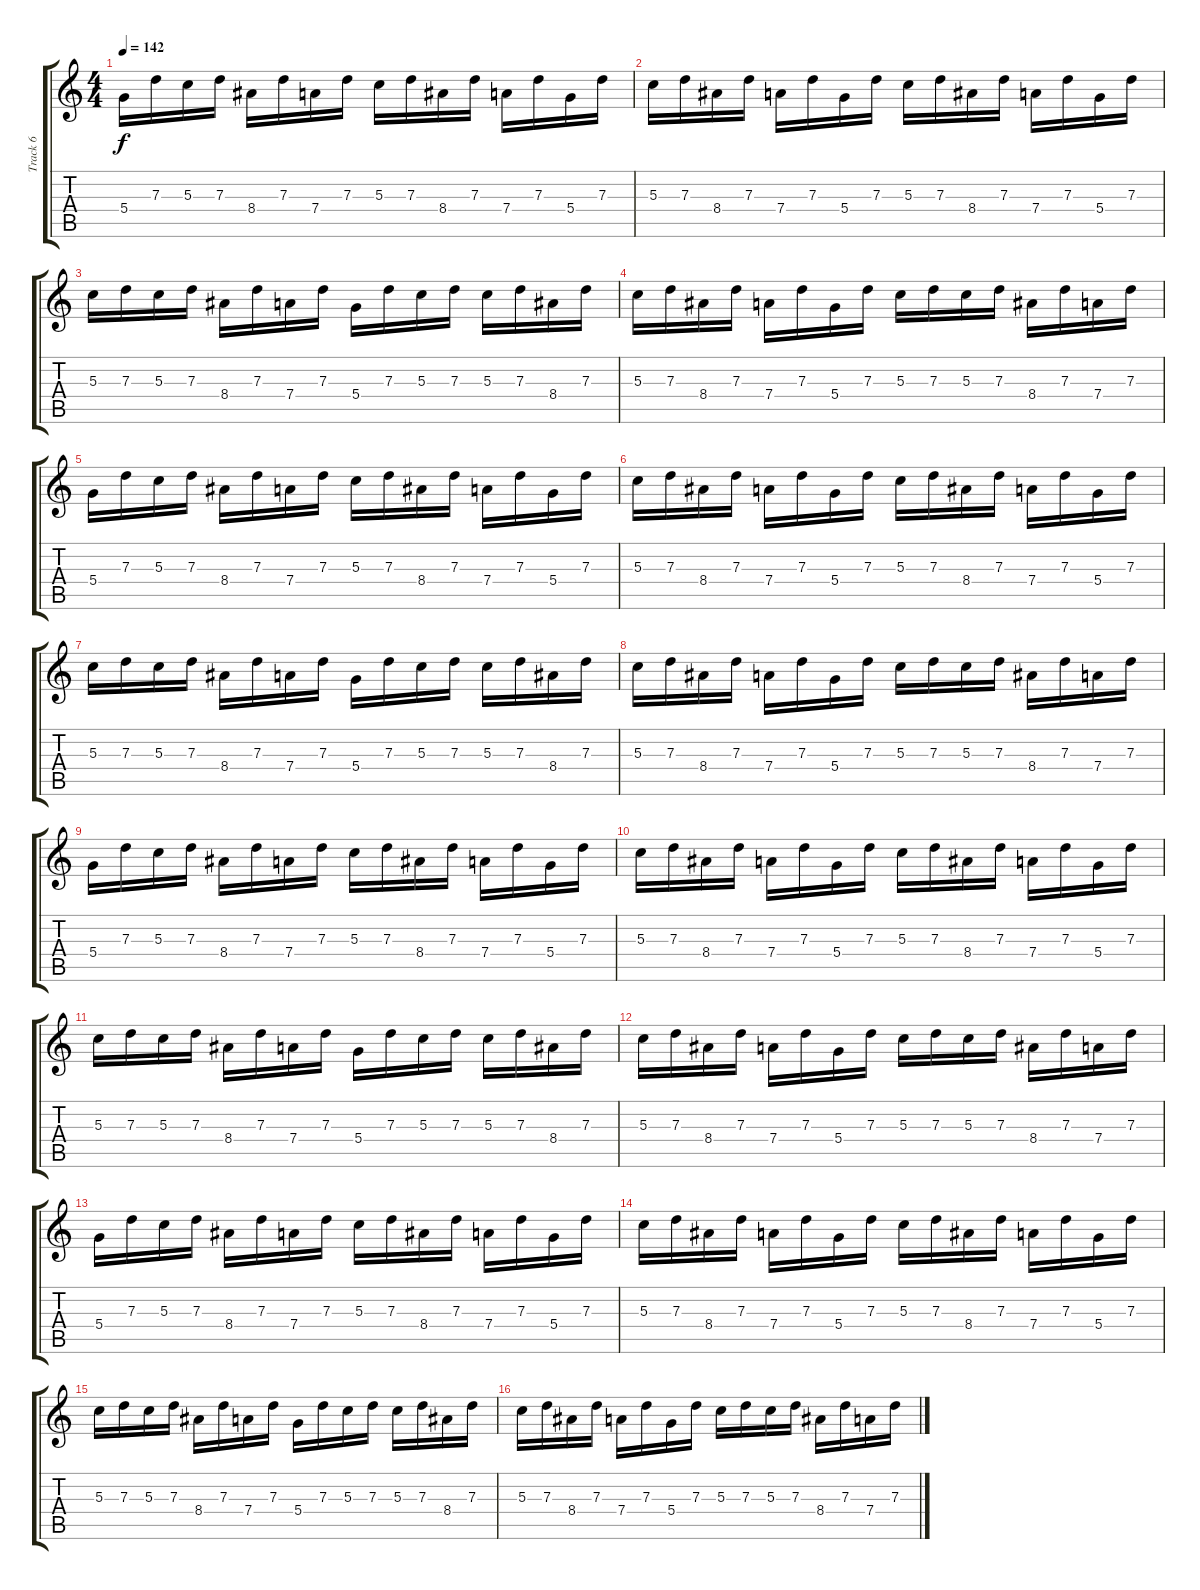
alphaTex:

\track ("Track 6" "Track 6") {instrument electricguitarjazz}
\staff {score tabs}
\tuning (E4 B3 G3 D3 A2 E2) {hide}
\ts (4 4)
\tempo 142
\clef g2
\ks c
5.4.16{dy f volume 10} 7.3.16 5.3.16 7.3.16 8.4.16 7.3.16 7.4.16 7.3.16 5.3.16 7.3.16 8.4.16 7.3.16 7.4.16 7.3.16 5.4.16 7.3.16 |
5.3.16 7.3.16 8.4.16 7.3.16 7.4.16 7.3.16 5.4.16 7.3.16 5.3.16 7.3.16 8.4.16 7.3.16 7.4.16 7.3.16 5.4.16 7.3.16 |
5.3.16 7.3.16 5.3.16 7.3.16 8.4.16 7.3.16 7.4.16 7.3.16 5.4.16 7.3.16 5.3.16 7.3.16 5.3.16 7.3.16 8.4.16 7.3.16 |
5.3.16 7.3.16 8.4.16 7.3.16 7.4.16 7.3.16 5.4.16 7.3.16 5.3.16 7.3.16 5.3.16 7.3.16 8.4.16 7.3.16 7.4.16 7.3.16 |
5.4.16 7.3.16 5.3.16 7.3.16 8.4.16 7.3.16 7.4.16 7.3.16 5.3.16 7.3.16 8.4.16 7.3.16 7.4.16 7.3.16 5.4.16 7.3.16 |
5.3.16 7.3.16 8.4.16 7.3.16 7.4.16 7.3.16 5.4.16 7.3.16 5.3.16 7.3.16 8.4.16 7.3.16 7.4.16 7.3.16 5.4.16 7.3.16 |
5.3.16 7.3.16 5.3.16 7.3.16 8.4.16 7.3.16 7.4.16 7.3.16 5.4.16 7.3.16 5.3.16 7.3.16 5.3.16 7.3.16 8.4.16 7.3.16 |
5.3.16 7.3.16 8.4.16 7.3.16 7.4.16 7.3.16 5.4.16 7.3.16 5.3.16 7.3.16 5.3.16 7.3.16 8.4.16 7.3.16 7.4.16 7.3.16 |
5.4.16 7.3.16 5.3.16 7.3.16 8.4.16 7.3.16 7.4.16 7.3.16 5.3.16 7.3.16 8.4.16 7.3.16 7.4.16 7.3.16 5.4.16 7.3.16 |
5.3.16 7.3.16 8.4.16 7.3.16 7.4.16 7.3.16 5.4.16 7.3.16 5.3.16 7.3.16 8.4.16 7.3.16 7.4.16 7.3.16 5.4.16 7.3.16 |
5.3.16 7.3.16 5.3.16 7.3.16 8.4.16 7.3.16 7.4.16 7.3.16 5.4.16 7.3.16 5.3.16 7.3.16 5.3.16 7.3.16 8.4.16 7.3.16 |
5.3.16 7.3.16 8.4.16 7.3.16 7.4.16 7.3.16 5.4.16 7.3.16 5.3.16 7.3.16 5.3.16 7.3.16 8.4.16 7.3.16 7.4.16 7.3.16 |
5.4.16 7.3.16 5.3.16 7.3.16 8.4.16 7.3.16 7.4.16 7.3.16 5.3.16 7.3.16 8.4.16 7.3.16 7.4.16 7.3.16 5.4.16 7.3.16 |
5.3.16 7.3.16 8.4.16 7.3.16 7.4.16 7.3.16 5.4.16 7.3.16 5.3.16 7.3.16 8.4.16 7.3.16 7.4.16 7.3.16 5.4.16 7.3.16 |
5.3.16 7.3.16 5.3.16 7.3.16 8.4.16 7.3.16 7.4.16 7.3.16 5.4.16 7.3.16 5.3.16 7.3.16 5.3.16 7.3.16 8.4.16 7.3.16 |
5.3.16 7.3.16 8.4.16 7.3.16 7.4.16 7.3.16 5.4.16 7.3.16 5.3.16 7.3.16 5.3.16 7.3.16 8.4.16 7.3.16 7.4.16 7.3.16
